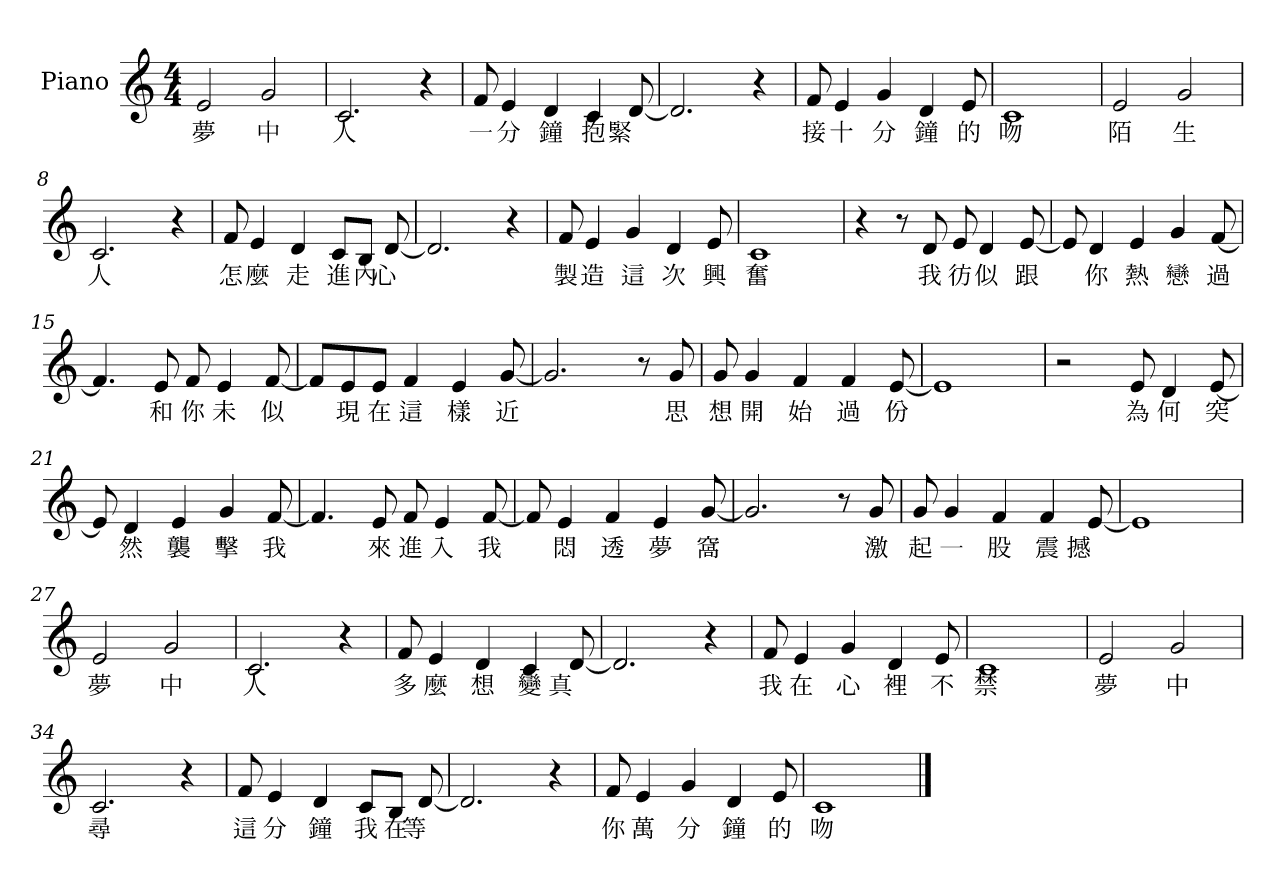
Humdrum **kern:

**kern	**text
*part1	*part1
*staff1	*staff1
*I"Piano	*
*I'Pno	*
*clefG2	*
*k[]	*
*M4/4	*
*MM140	*
=1	=1
!	!LO:LY:b
2e/	夢
!	!LO:LY:b
2g/	中
=2	=2
!	!LO:LY:b
2.c/	人
4r	.
=3	=3
!	!LO:LY:b
8f/	一
!	!LO:LY:b
4e/	分
!	!LO:LY:b
4d/	鐘
!	!LO:LY:b
4c/	抱
!	!LO:LY:b
[8d/	緊
=4	=4
2.d/]	.
4r	.
=5	=5
!	!LO:LY:b
8f/	接
!	!LO:LY:b
4e/	十
!	!LO:LY:b
4g/	分
!	!LO:LY:b
4d/	鐘
!	!LO:LY:b
8e/	的
=6	=6
!	!LO:LY:b
1c	吻
=7	=7
!	!LO:LY:b
2e/	陌
!	!LO:LY:b
2g/	生
=8	=8
!	!LO:LY:b
2.c/	人
4r	.
!!LO:LB:g=z
=9	=9
!	!LO:LY:b
8f/	怎
!	!LO:LY:b
4e/	麼
!	!LO:LY:b
4d/	走
!	!LO:LY:b
8c/L	進
!	!LO:LY:b
8B/J	內
!	!LO:LY:b
[8d/	心
=10	=10
2.d/]	.
4r	.
=11	=11
!	!LO:LY:b
8f/	製
!	!LO:LY:b
4e/	造
!	!LO:LY:b
4g/	這
!	!LO:LY:b
4d/	次
!	!LO:LY:b
8e/	興
=12	=12
!	!LO:LY:b
1c	奮
=13	=13
4r	.
8r	.
!	!LO:LY:b
8d/	我
!	!LO:LY:b
8e/	彷
!	!LO:LY:b
4d/	似
!	!LO:LY:b
[8e/	跟
=14	=14
8e/]	.
!	!LO:LY:b
4d/	你
!	!LO:LY:b
4e/	熱
!	!LO:LY:b
4g/	戀
!	!LO:LY:b
[8f/	過
!!LO:LB:g=z
=15	=15
4.f/]	.
!	!LO:LY:b
8e/	和
!	!LO:LY:b
8f/	你
!	!LO:LY:b
4e/	未
!	!LO:LY:b
[8f/	似
=16	=16
8f/L]	.
!	!LO:LY:b
8e/	現
!	!LO:LY:b
8e/J	在
!	!LO:LY:b
4f/	這
!	!LO:LY:b
4e/	樣
!	!LO:LY:b
[8g/	近
=17	=17
2.g/]	.
8r	.
!	!LO:LY:b
8g/	思
=18	=18
!	!LO:LY:b
8g/	想
!	!LO:LY:b
4g/	開
!	!LO:LY:b
4f/	始
!	!LO:LY:b
4f/	過
!	!LO:LY:b
[8e/	份
=19	=19
1e]	.
=20	=20
2r	.
!	!LO:LY:b
8e/	為
!	!LO:LY:b
4d/	何
!	!LO:LY:b
[8e/	突
!!LO:LB:g=z
=21	=21
8e/]	.
!	!LO:LY:b
4d/	然
!	!LO:LY:b
4e/	襲
!	!LO:LY:b
4g/	擊
!	!LO:LY:b
[8f/	我
=22	=22
4.f/]	.
!	!LO:LY:b
8e/	來
!	!LO:LY:b
8f/	進
!	!LO:LY:b
4e/	入
!	!LO:LY:b
[8f/	我
=23	=23
8f/]	.
!	!LO:LY:b
4e/	悶
!	!LO:LY:b
4f/	透
!	!LO:LY:b
4e/	夢
!	!LO:LY:b
[8g/	窩
=24	=24
2.g/]	.
8r	.
!	!LO:LY:b
8g/	激
=25	=25
!	!LO:LY:b
8g/	起
!	!LO:LY:b
4g/	一
!	!LO:LY:b
4f/	股
!	!LO:LY:b
4f/	震
!	!LO:LY:b
[8e/	撼
=26	=26
*k[]	*
1e]	.
=27	=27
!	!LO:LY:b
2e/	夢
!	!LO:LY:b
2g/	中
!!LO:LB:g=z
=28	=28
!	!LO:LY:b
2.c/	人
4r	.
=29	=29
!	!LO:LY:b
8f/	多
!	!LO:LY:b
4e/	麼
!	!LO:LY:b
4d/	想
!	!LO:LY:b
4c/	變
!	!LO:LY:b
[8d/	真
=30	=30
2.d/]	.
4r	.
=31	=31
!	!LO:LY:b
8f/	我
!	!LO:LY:b
4e/	在
!	!LO:LY:b
4g/	心
!	!LO:LY:b
4d/	裡
!	!LO:LY:b
8e/	不
=32	=32
!	!LO:LY:b
1c	禁
=33	=33
!	!LO:LY:b
2e/	夢
!	!LO:LY:b
2g/	中
=34	=34
!	!LO:LY:b
2.c/	尋
4r	.
=35	=35
!	!LO:LY:b
8f/	這
!	!LO:LY:b
4e/	分
!	!LO:LY:b
4d/	鐘
!	!LO:LY:b
8c/L	我
!	!LO:LY:b
8B/J	在
!	!LO:LY:b
[8d/	等
!!LO:LB:g=z
=36	=36
2.d/]	.
4r	.
=37	=37
!	!LO:LY:b
8f/	你
!	!LO:LY:b
4e/	萬
!	!LO:LY:b
4g/	分
!	!LO:LY:b
4d/	鐘
!	!LO:LY:b
8e/	的
=38	=38
!	!LO:LY:b
1c	吻
==	==
*-	*-
